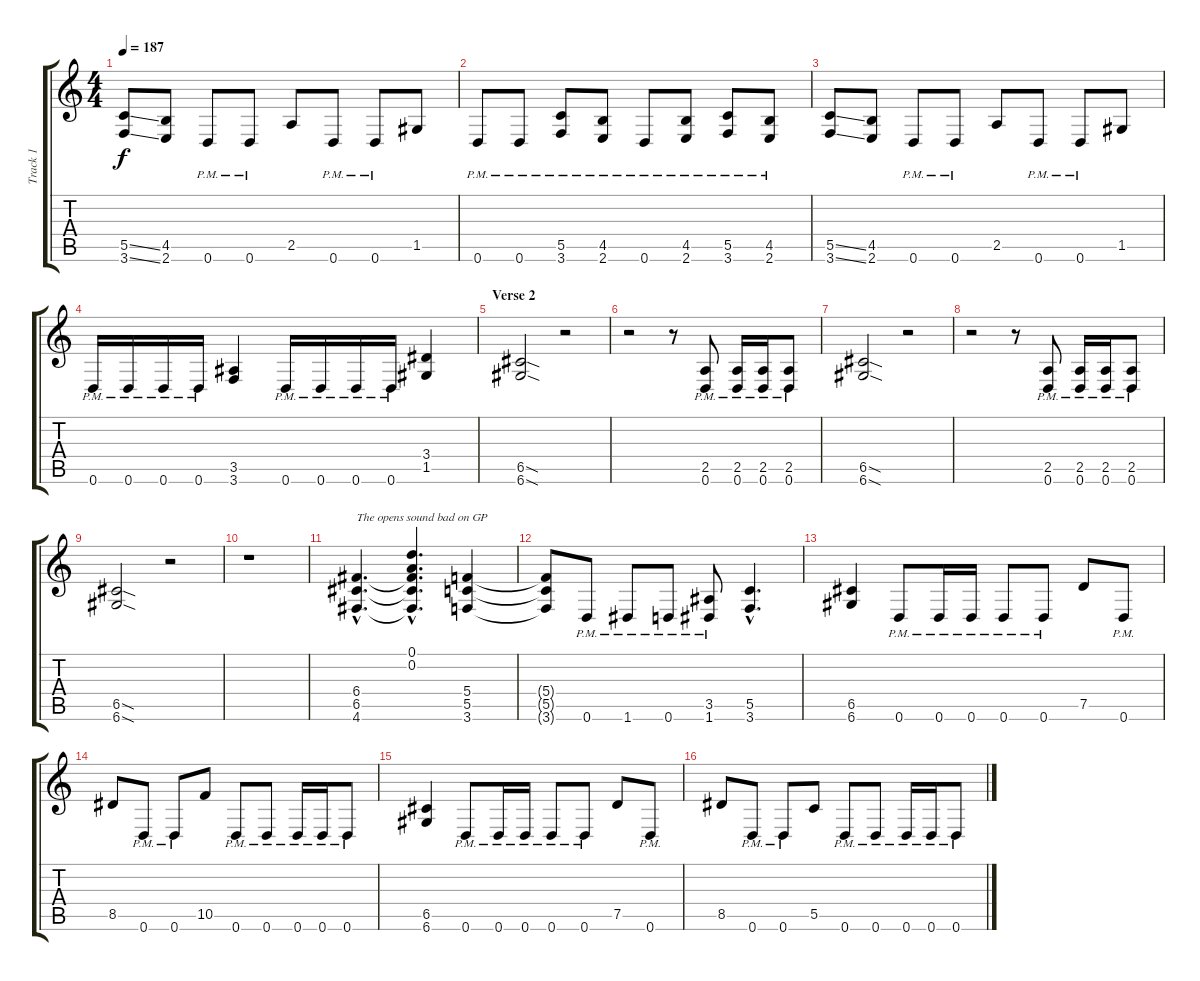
\track ("Track 1" "Track 1") {instrument distortionguitar}
\staff {score tabs}
\tuning (D4 A3 F3 C3 G2 D2) {hide}
\ts (4 4)
\tempo 187
\clef g2
\ks c
(5.5{ss} 3.6{ss}).8{dy f} (4.5 2.6).8 0.6{pm}.8 0.6{pm}.8 2.5.8 0.6{pm}.8 0.6{pm}.8 1.5.8 |
0.6{pm}.8 0.6{pm}.8 (5.5{pm} 3.6{pm}).8 (4.5{pm} 2.6{pm}).8 0.6{pm}.8 (4.5{pm} 2.6{pm}).8 (5.5{pm} 3.6{pm}).8 (4.5{pm} 2.6{pm}).8 |
(5.5{ss} 3.6{ss}).8 (4.5 2.6).8 0.6{pm}.8 0.6{pm}.8 2.5.8 0.6{pm}.8 0.6{pm}.8 1.5.8 |
0.6{pm}.16 0.6{pm}.16 0.6{pm}.16 0.6{pm}.16 (3.5 3.6).4 0.6{pm}.16 0.6{pm}.16 0.6{pm}.16 0.6{pm}.16 (3.4 1.5).4 |
\section ("" "Verse 2")
(6.5{sod} 6.6{sod}).2 r.2 |
r.2 r.8 (2.5{pm} 0.6{pm}).8 (2.5{pm} 0.6{pm}).16 (2.5{pm} 0.6{pm}).16 (2.5{pm} 0.6{pm}).8 |
(6.5{sod} 6.6{sod}).2 r.2 |
r.2 r.8 (2.5{pm} 0.6{pm}).8 (2.5{pm} 0.6{pm}).16 (2.5{pm} 0.6{pm}).16 (2.5{pm} 0.6{pm}).8 |
(6.5{sod} 6.6{sod}).2 r.2 |
r.1 |
(6.4{hac} 6.5{hac} 4.6{hac}).4{d txt "The opens sound bad on GP"} (0.1{hac} 0.2{hac} 6.4{hac t} 6.5{hac t} 4.6{hac t}).4{d} (5.4 5.5 3.6).4 |
(5.4{t} 5.5{t} 3.6{t}).8 0.6{pm}.8 1.6{pm}.8 0.6{pm}.8 (3.5{pm} 1.6{pm}).8 (5.5{hac} 3.6{hac}).4{d} |
(6.5 6.6).4 0.6{pm}.8 0.6{pm}.16 0.6{pm}.16 0.6{pm}.8 0.6{pm}.8 7.5.8 0.6{pm}.8 |
8.5.8 0.6{pm}.8 0.6{pm}.8 10.5.8 0.6{pm}.8 0.6{pm}.8 0.6{pm}.16 0.6{pm}.16 0.6{pm}.8 |
(6.5 6.6).4 0.6{pm}.8 0.6{pm}.16 0.6{pm}.16 0.6{pm}.8 0.6{pm}.8 7.5.8 0.6{pm}.8 |
8.5.8 0.6{pm}.8 0.6{pm}.8 5.5.8 0.6{pm}.8 0.6{pm}.8 0.6{pm}.16 0.6{pm}.16 0.6{pm}.8
